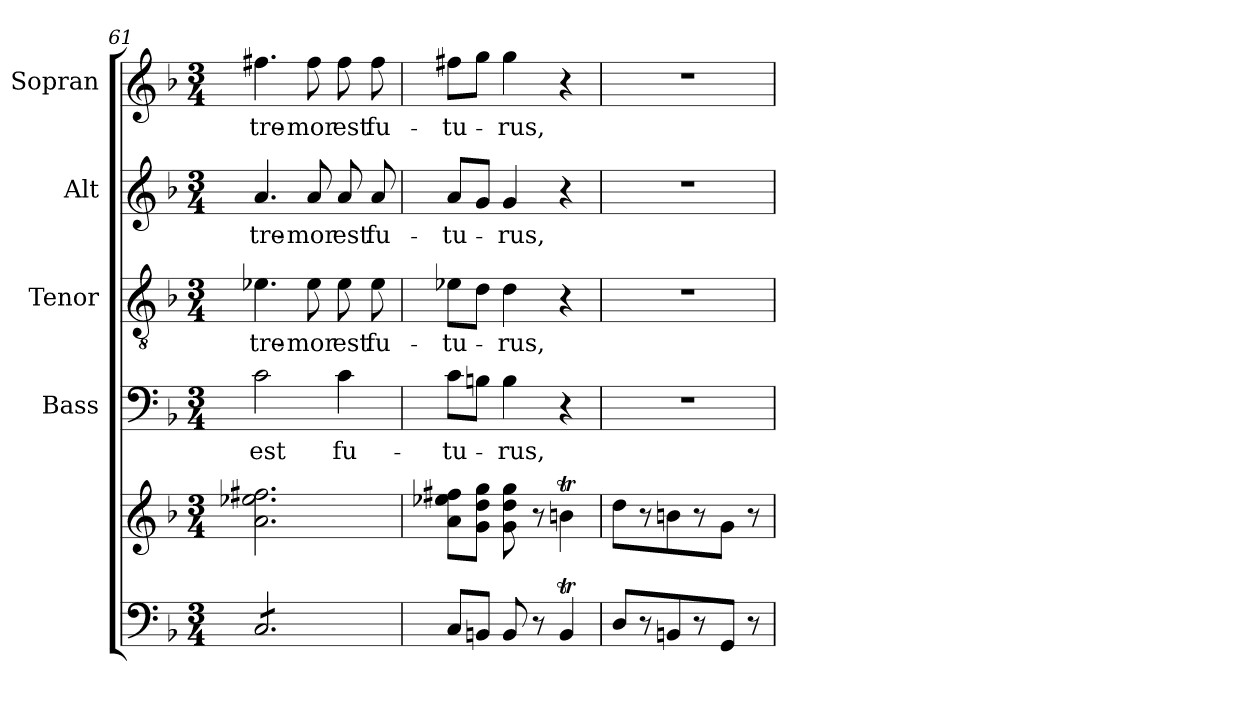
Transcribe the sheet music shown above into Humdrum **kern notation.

**kern	**kern	**kern	**text	**kern	**text	**kern	**text	**kern	**text
*part5	*part5	*part4	*part4	*part3	*part3	*part2	*part2	*part1	*part1
*staff6	*staff5	*staff4	*staff4	*staff3	*staff3	*staff2	*staff2	*staff1	*staff1
*	*	*I"Bass	*	*I"Tenor	*	*I"Alt	*	*I"Sopran	*
*	*	*I'B.	*	*I'T.	*	*I'A.	*	*I'S.	*
*clefF4	*clefG2	*clefF4	*	*clefGv2	*	*clefG2	*	*clefG2	*
*k[b-]	*k[b-]	*k[b-]	*	*k[b-]	*	*k[b-]	*	*k[b-]	*
*F:	*F:	*F:	*	*F:	*	*F:	*	*F:	*
*M3/4	*M3/4	*M3/4	*	*M3/4	*	*M3/4	*	*M3/4	*
=61	=61	=61	=61	=61	=61	=61	=61	=61	=61
!	!	!	!LO:LY:b	!	!LO:LY:b	!	!LO:LY:b	!	!LO:LY:b
*tremolo	*	*	*	*	*	*	*	*	*
8C/L	2.a\ 2.ee-X\ 2.ff#X\	2c\	est	4.e-X\	tre-	4.a/	tre-	4.ff#X\	tre-
8C/	.	.	.	.	.	.	.	.	.
8C/	.	.	.	.	.	.	.	.	.
!	!	!	!	!	!LO:LY:b	!	!LO:LY:b	!	!LO:LY:b
8C/	.	.	.	8e-\	-mor	8a/	-mor	8ff#\	-mor
!	!	!	!LO:LY:b	!	!LO:LY:b	!	!LO:LY:b	!	!LO:LY:b
8C/	.	4c\	fu-	8e-\	est	8a/	est	8ff#\	est
!	!	!	!	!	!LO:LY:b	!	!LO:LY:b	!	!LO:LY:b
8C/J	.	.	.	8e-\	fu-	8a/	fu-	8ff#\	fu-
*Xtremolo	*	*	*	*	*	*	*	*	*
!!LO:LB:g=z
=62	=62	=62	=62	=62	=62	=62	=62	=62	=62
!	!	!	!LO:LY:b	!	!LO:LY:b	!	!LO:LY:b	!	!LO:LY:b
8C/L	8a\ 8ee-X\ 8ff#X\L	8c\L	-tu-	8e-X\L	-tu-	8a/L	-tu-	8ff#X\L	-tu-
8BBn/J	8g\ 8dd\ 8gg\J	8Bn\J	.	8d\J	.	8g/J	.	8gg\J	.
!	!	!	!LO:LY:b	!	!LO:LY:b	!	!LO:LY:b	!	!LO:LY:b
8BB/	8g\ 8dd\ 8gg\	4B\	-rus,	4d\	-rus,	4g/	-rus,	4gg\	-rus,
8r	8r	.	.	.	.	.	.	.	.
4BBt/	4bnt\	4r	.	4r	.	4r	.	4r	.
=63	=63	=63	=63	=63	=63	=63	=63	=63	=63
8D/L	8dd\L	2.r	.	2.r	.	2.r	.	2.r	.
8r	8r	.	.	.	.	.	.	.	.
8BBn/	8bn\	.	.	.	.	.	.	.	.
8r	8r	.	.	.	.	.	.	.	.
8GG/J	8g\J	.	.	.	.	.	.	.	.
8r	8r	.	.	.	.	.	.	.	.
=	=	=	=	=	=	=	=	=	=
*-	*-	*-	*-	*-	*-	*-	*-	*-	*-
